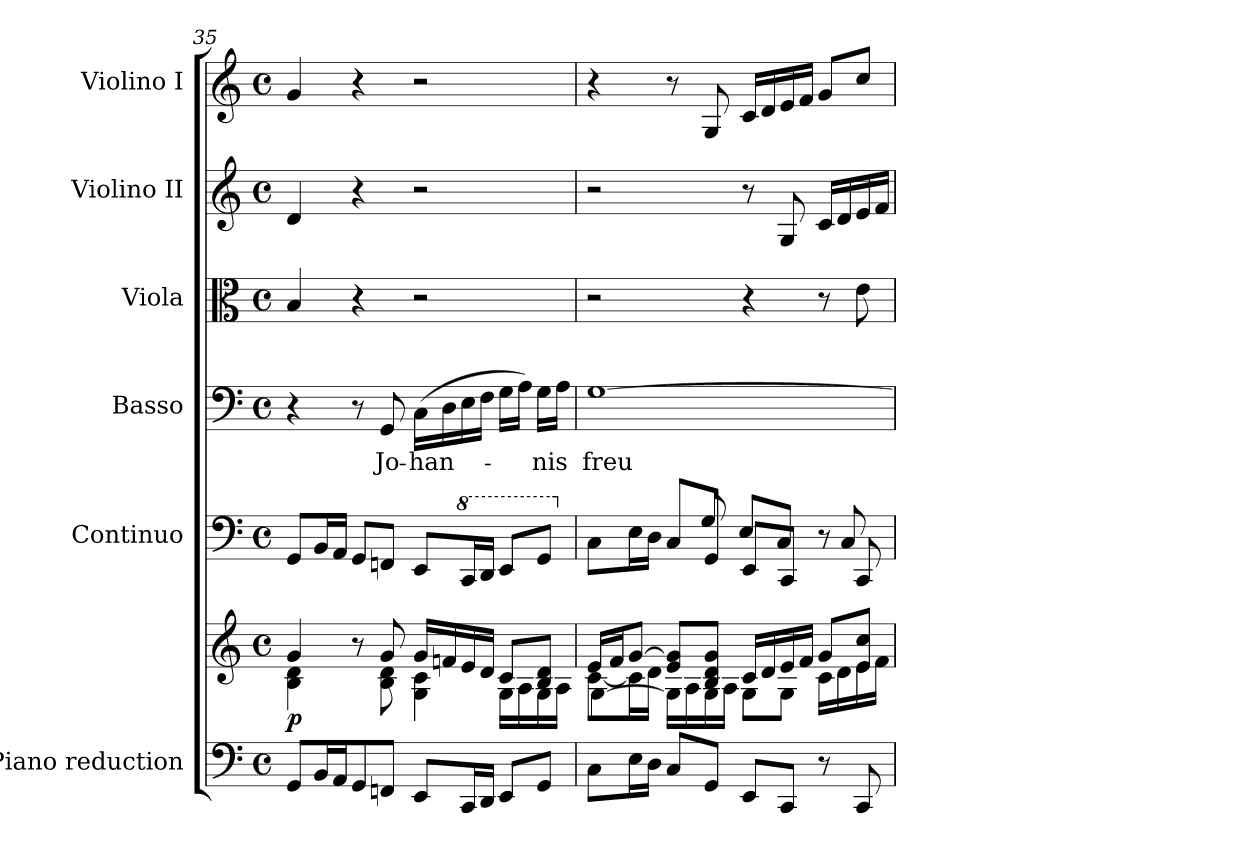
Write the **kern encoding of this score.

**kern	**kern	**dynam	**kern	**dynam	**kern	**text	**kern	**dynam	**kern	**dynam	**kern	**dynam
*part6	*part6	*part6	*part5	*part5	*part4	*part4	*part3	*part3	*part2	*part2	*part1	*part1
*staff7	*staff6	*staff6/7	*staff5	*staff5	*staff4	*staff4	*staff3	*staff3	*staff2	*staff2	*staff1	*staff1
*I"Piano reduction	*	*	*I"Continuo	*	*I"Basso	*	*I"Viola	*	*I"Violino II	*	*I"Violino I	*
*I'Pno	*	*	*	*	*	*	*I'Vla	*	*I'Vln	*	*I'Vln	*
*clefF4	*clefG2	*	*clefF4	*	*clefF4	*	*clefC3	*	*clefG2	*	*clefG2	*
*k[]	*k[]	*	*k[]	*	*k[]	*	*k[]	*	*k[]	*	*k[]	*
*M4/4	*M4/4	*	*M4/4	*	*M4/4	*	*M4/4	*	*M4/4	*	*M4/4	*
*met(c)	*met(c)	*	*met(c)	*	*met(c)	*	*met(c)	*	*met(c)	*	*met(c)	*
=35	=35	=35	=35	=35	=35	=35	=35	=35	=35	=35	=35	=35
*	*^	*	*	*	*	*	*	*	*	*	*	*
!	!	!	!LO:DY:b	!	!	!	!	!	!	!	!	!	!
8GG/L	4g/	4B\ 4d\	p	8GG/L	.	4r	.	4B/	.	4d/	.	4g/	.
!	!	!	!	!	!LO:DY:a	!	!	!	!	!	!	!	!
16BB/L	.	.	.	16BB/L	other-dynamics	.	.	.	.	.	.	.	.
16AA/J	.	.	.	16AA/JJ	.	.	.	.	.	.	.	.	.
8GG/	8r	8ryy	.	8GG/L	.	8r	.	4r	.	4r	.	4r	.
!	!	!	!	!	!	!	!LO:LY:b	!	!	!	!	!	!
8FFn/J	8g/	8B\ 8d\	.	8FFn/J	.	8GG/	Jo-	.	.	.	.	.	.
!	!	!	!	!	!	!	!LO:LY:b	!	!	!	!	!	!
8EE/L	16g/LL	4G\ 4c\	.	8EE/L	.	(16C\LL	-han-	2r	.	2r	.	2r	.
.	16fn/	.	.	.	.	16D\	.	.	.	.	.	.	.
*	*	*	*	*8va	*	*	*	*	*	*	*	*	*
16CC/L	16e/	.	.	16C/L	.	16E\	.	.	.	.	.	.	.
16DD/JJ	16d/JJ	.	.	16D/JJ	.	16F\JJ	.	.	.	.	.	.	.
8EE/L	8c/L	16G\LL	.	8E/L	.	16G\LL	.	.	.	.	.	.	.
.	.	16A\	.	.	.	16A\JJ)	.	.	.	.	.	.	.
!	!	!	!	!	!	!	!LO:LY:b	!	!	!	!	!	!
8GG/J	8B/ 8d/J	16G\	.	8G/J	.	16G\LL	-nis	.	.	.	.	.	.
.	.	16A\JJ	.	.	.	16A\JJ	.	.	.	.	.	.	.
=36	=36	=36	=36	=36	=36	=36	=36	=36	=36	=36	=36	=36	=36
*	*	*^	*	*	*	*	*	*	*	*	*	*	*
*	*	*	*	*	*X8va	*	*	*	*	*	*	*	*	*
*	*	*	*	*	*^	*	*	*	*	*	*	*	*	*
!	!	!	!	!	!	!	!	!	!LO:LY:b	!	!	!	!	!	!
8C\L	16e/LL	[8c\L	[4G\	.	8C\L	4.ryy	.	[1G	freu-	2r	.	2r	.	4r	.
.	16f/J	.	.	.	.	.	.	.	.	.	.	.	.	.	.
16E\L	[8g/J	16c\L]	.	.	16E\L	.	.	.	.	.	.	.	.	.	.
16D\JJ	.	16d\JJ	.	.	16D\JJ	.	.	.	.	.	.	.	.	.	.
8C/L	8e/ 8g/]L	16G\LL]	4ryy	.	8C/L	.	.	.	.	.	.	.	.	8r	.
.	.	16A\	.	.	.	.	.	.	.	.	.	.	.	.	.
!	!	!	!	!	!	!	!	!	!	!	!	!	!	!	!LO:DY:b
8GG/J	8B/ 8d/ 8g/J	16G\	.	.	8GG/J	8G!/	.	.	.	.	.	.	.	8G/	other-dynamics
.	.	16A\JJ	.	.	.	.	.	.	.	.	.	.	.	.	.
8EE/L	16c/LL	8G\L	2ryy	.	8EE/L	8E!/L	.	.	.	4r	.	8r	.	16c/LL	.
.	16d/	.	.	.	.	.	.	.	.	.	.	.	.	16d/	.
!	!	!	!	!	!	!	!	!	!	!	!	!	!LO:DY:b	!	!
8CC/J	16e/	8G\J	.	.	8CC/J	8C!/J	.	.	.	.	.	8G/	other-dynamics	16e/	.
.	16f/JJ	.	.	.	.	.	.	.	.	.	.	.	.	16f/JJ	.
8r	8g/L	16c\LL	.	.	8r	8ryy	.	.	.	8r	.	16c/LL	.	8g/L	.
.	.	16d\	.	.	.	.	.	.	.	.	.	16d/	.	.	.
!	!	!	!	!	!	!	!	!	!	!	!LO:DY:b	!	!	!	!
8CC/	8e/ 8cc/J	16e\	.	.	8CC/	8C!/	.	.	.	8e\	other-dynamics	16e/	.	8cc/J	.
.	.	16f\JJ	.	.	.	.	.	.	.	.	.	16f/JJ	.	.	.
*	*v	*v	*v	*	*	*	*	*	*	*	*	*	*	*	*
*	*	*	*v	*v	*	*	*	*	*	*	*	*	*
=	=	=	=	=	=	=	=	=	=	=	=	=
*-	*-	*-	*-	*-	*-	*-	*-	*-	*-	*-	*-	*-
